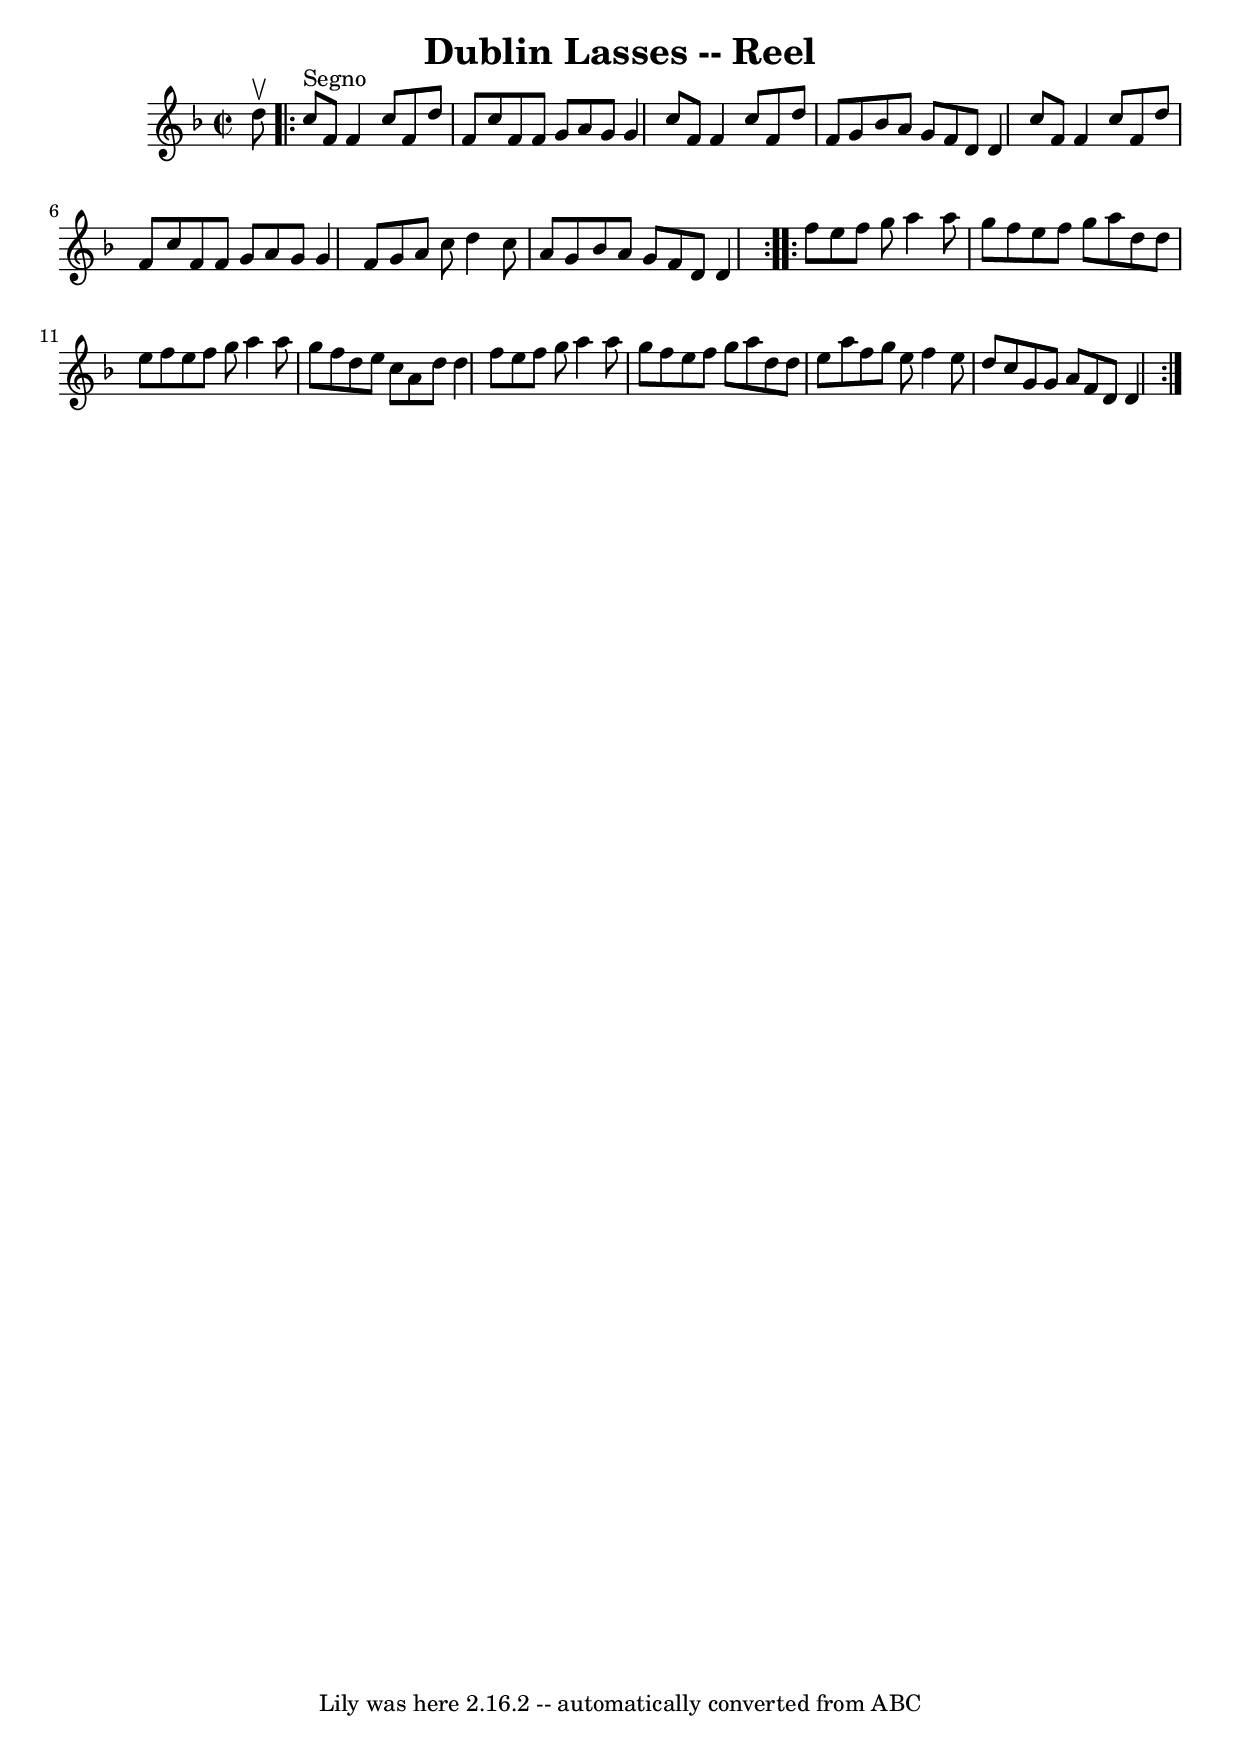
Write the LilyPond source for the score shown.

\version "2.7.40"
\include "Mammoth.ily"
\header {
	book = "Ryan's Mammoth Collection"
	crossRefNumber = "1"
	footnotes = ""
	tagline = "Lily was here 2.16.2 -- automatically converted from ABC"
	title = "Dublin Lasses -- Reel"
}
voicedefault =  {
\set Score.defaultBarType = "empty"

\override Staff.TimeSignature #'style = #'C
 \time 2/2 \key f \major d''8^\upbow   \repeat volta 2 { c''8^"Segno"   
f'8 f'4 c''8 f'8 d''8 f'8  |
 c''8 f'8 f'8 g'8  
 a'8 g'8 g'4  |
 c''8 f'8 f'4 c''8 f'8 d''8    
f'8  |
 g'8 bes'8 a'8 g'8 f'8 d'8 d'4  |
     
c''8 f'8 f'4 c''8 f'8 d''8 f'8  |
 c''8 f'8 f'8 
 g'8 a'8 g'8 g'4  |
 f'8 g'8 a'8 c''8 d''4    
c''8 a'8  |
 g'8 bes'8 a'8 g'8 f'8 d'8 d'4  
} \repeat volta 2 { f''8 e''8 f''8 g''8 a''4 a''8 g''8  
|
 f''8 e''8 f''8 g''8 a''8 d''8 d''8 e''8  
|
 f''8 e''8 f''8 g''8 a''4 a''8 g''8  |
   
f''8 d''8 e''8 c''8 a'8 d''8 d''4  |
 f''8 e''8  
 f''8 g''8 a''4 a''8 g''8  |
 f''8 e''8 f''8 g''8 
 a''8 d''8 d''8 e''8  |
 a''8 f''8 g''8 e''8    
f''4 e''8 d''8  |
 c''8 g'8 g'8 a'8 f'8 d'8 d'4 
   }
}

\score{
    <<

	\context Staff="default"
	{
	    \voicedefault 
	}

    >>
	\layout {
	}
	\midi {}
}
